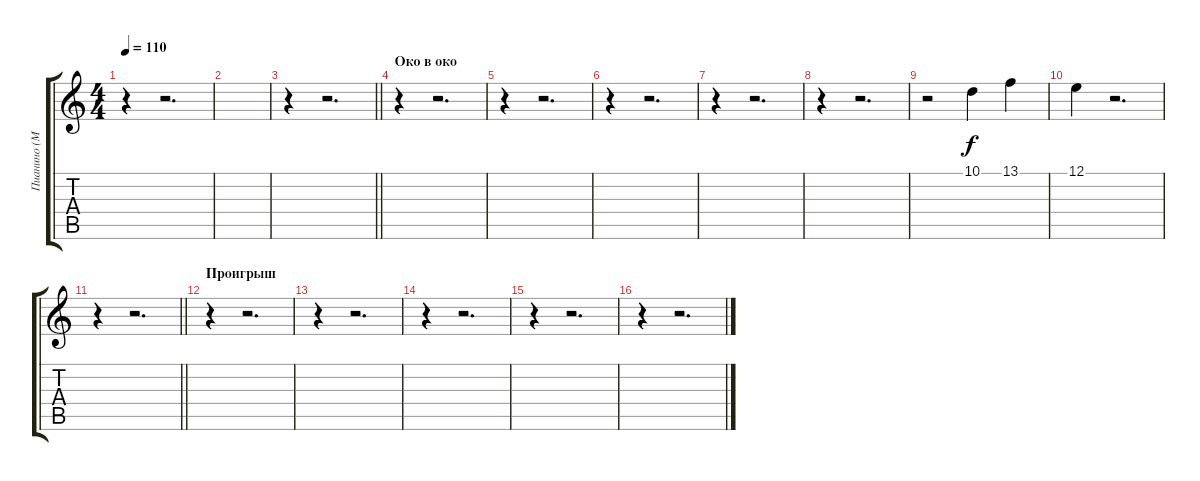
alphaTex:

\track ("Пианино (Макс Йорик)" "Пианино (М") {instrument acousticgrandpiano}
\staff {score tabs}
\tuning (E4 B3 G3 D3 A2 E2) {hide}
\ts (4 4)
\tempo 110
\clef g2
\ks c
r.4{dy f} r.2{d} |
|
\barLineRight lightlight
r.4 r.2{d} |
\section ("" "Око в око")
r.4 r.2{d} |
r.4 r.2{d} |
r.4 r.2{d} |
r.4 r.2{d} |
r.4 r.2{d} |
r.2 10.1.4 13.1.4 |
12.1.4 r.2{d} |
\barLineRight lightlight
r.4 r.2{d} |
\section ("" "Проигрыш")
r.4 r.2{d} |
r.4 r.2{d} |
r.4 r.2{d} |
r.4 r.2{d} |
r.4 r.2{d}
